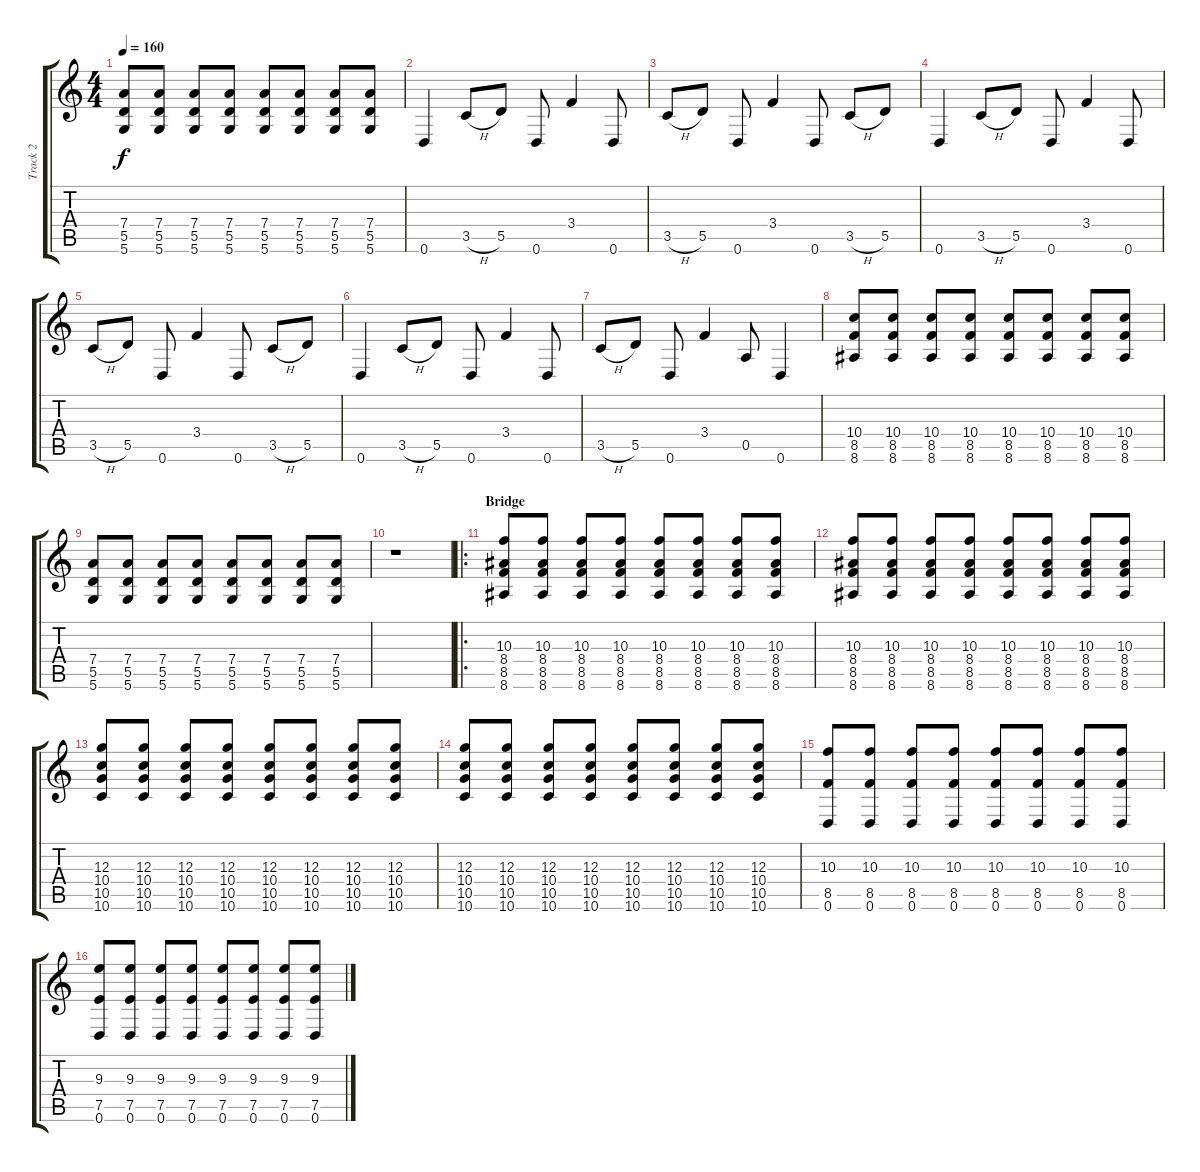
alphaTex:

\track ("Track 2" "Track 2") {instrument distortionguitar}
\staff {score tabs}
\tuning (E4 B3 G3 D3 A2 D2) {hide}
\ts (4 4)
\tempo 160
\clef g2
\ks c
(7.4 5.5 5.6).8{dy f} (7.4 5.5 5.6).8 (7.4 5.5 5.6).8 (7.4 5.5 5.6).8 (7.4 5.5 5.6).8 (7.4 5.5 5.6).8 (7.4 5.5 5.6).8 (7.4 5.5 5.6).8 |
0.6.4 3.5{h}.8 5.5.8 0.6.8 3.4.4 0.6.8 |
3.5{h}.8 5.5.8 0.6.8 3.4.4 0.6.8 3.5{h}.8 5.5.8 |
0.6.4 3.5{h}.8 5.5.8 0.6.8 3.4.4 0.6.8 |
3.5{h}.8 5.5.8 0.6.8 3.4.4 0.6.8 3.5{h}.8 5.5.8 |
0.6.4 3.5{h}.8 5.5.8 0.6.8 3.4.4 0.6.8 |
3.5{h}.8 5.5.8 0.6.8 3.4.4 0.5.8 0.6.4 |
(10.4 8.5 8.6).8 (10.4 8.5 8.6).8 (10.4 8.5 8.6).8 (10.4 8.5 8.6).8 (10.4 8.5 8.6).8 (10.4 8.5 8.6).8 (10.4 8.5 8.6).8 (10.4 8.5 8.6).8 |
(7.4 5.5 5.6).8 (7.4 5.5 5.6).8 (7.4 5.5 5.6).8 (7.4 5.5 5.6).8 (7.4 5.5 5.6).8 (7.4 5.5 5.6).8 (7.4 5.5 5.6).8 (7.4 5.5 5.6).8 |
r.1 |
\ro
\section ("" "Bridge")
(10.3 8.4 8.5 8.6).8 (10.3 8.4 8.5 8.6).8 (10.3 8.4 8.5 8.6).8 (10.3 8.4 8.5 8.6).8 (10.3 8.4 8.5 8.6).8 (10.3 8.4 8.5 8.6).8 (10.3 8.4 8.5 8.6).8 (10.3 8.4 8.5 8.6).8 |
(10.3 8.4 8.5 8.6).8 (10.3 8.4 8.5 8.6).8 (10.3 8.4 8.5 8.6).8 (10.3 8.4 8.5 8.6).8 (10.3 8.4 8.5 8.6).8 (10.3 8.4 8.5 8.6).8 (10.3 8.4 8.5 8.6).8 (10.3 8.4 8.5 8.6).8 |
(12.3 10.4 10.5 10.6).8 (12.3 10.4 10.5 10.6).8 (12.3 10.4 10.5 10.6).8 (12.3 10.4 10.5 10.6).8 (12.3 10.4 10.5 10.6).8 (12.3 10.4 10.5 10.6).8 (12.3 10.4 10.5 10.6).8 (12.3 10.4 10.5 10.6).8 |
(12.3 10.4 10.5 10.6).8 (12.3 10.4 10.5 10.6).8 (12.3 10.4 10.5 10.6).8 (12.3 10.4 10.5 10.6).8 (12.3 10.4 10.5 10.6).8 (12.3 10.4 10.5 10.6).8 (12.3 10.4 10.5 10.6).8 (12.3 10.4 10.5 10.6).8 |
(10.3 8.5 0.6).8 (10.3 8.5 0.6).8 (10.3 8.5 0.6).8 (10.3 8.5 0.6).8 (10.3 8.5 0.6).8 (10.3 8.5 0.6).8 (10.3 8.5 0.6).8 (10.3 8.5 0.6).8 |
(9.3 7.5 0.6).8 (9.3 7.5 0.6).8 (9.3 7.5 0.6).8 (9.3 7.5 0.6).8 (9.3 7.5 0.6).8 (9.3 7.5 0.6).8 (9.3 7.5 0.6).8 (9.3 7.5 0.6).8
